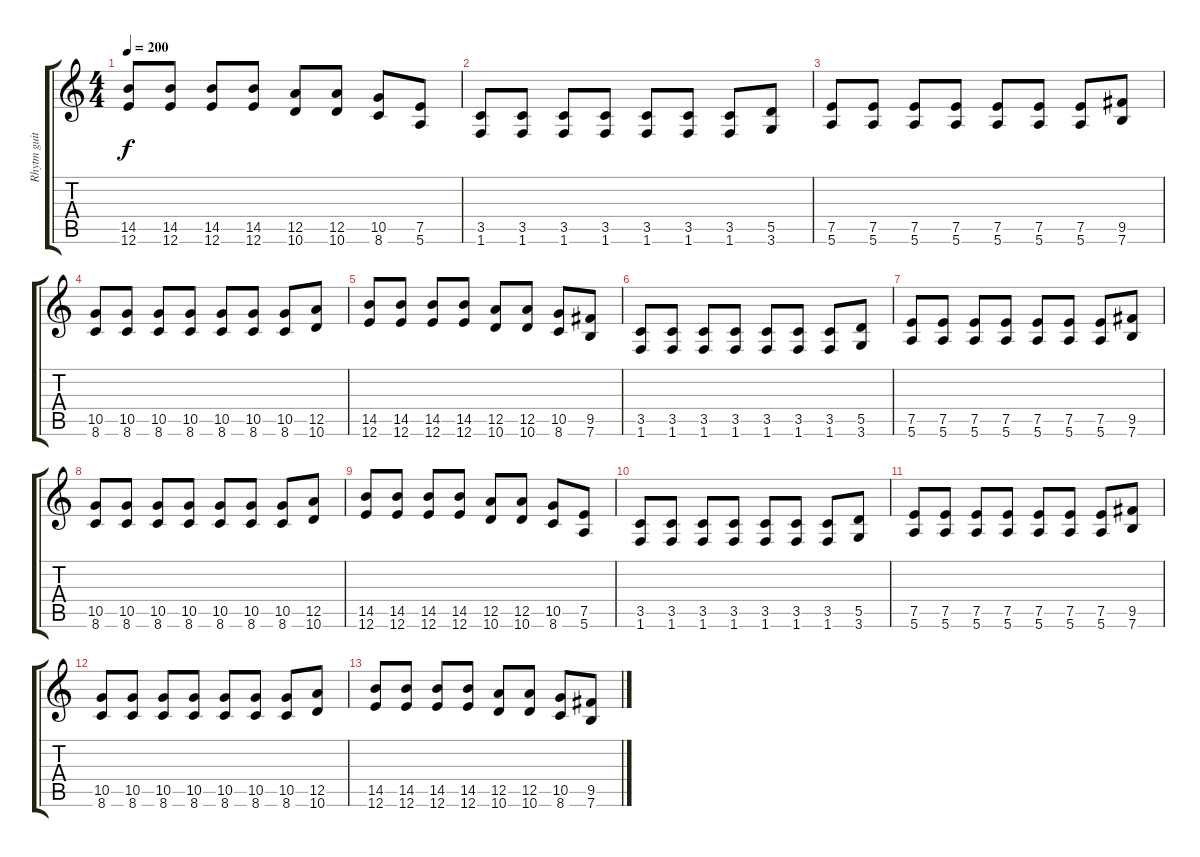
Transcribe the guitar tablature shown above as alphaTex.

\track ("Rhytm guit. 1" "Rhytm guit") {instrument distortionguitar}
\staff {score tabs}
\tuning (E4 B3 G3 D3 A2 E2) {hide}
\ts (4 4)
\tempo 200
\clef g2
\ks c
(14.5 12.6).8{dy f} (14.5 12.6).8 (14.5 12.6).8 (14.5 12.6).8 (12.5 10.6).8 (12.5 10.6).8 (10.5 8.6).8 (7.5 5.6).8 |
(3.5 1.6).8 (3.5 1.6).8 (3.5 1.6).8 (3.5 1.6).8 (3.5 1.6).8 (3.5 1.6).8 (3.5 1.6).8 (5.5 3.6).8 |
(7.5 5.6).8 (7.5 5.6).8 (7.5 5.6).8 (7.5 5.6).8 (7.5 5.6).8 (7.5 5.6).8 (7.5 5.6).8 (9.5 7.6).8 |
(10.5 8.6).8 (10.5 8.6).8 (10.5 8.6).8 (10.5 8.6).8 (10.5 8.6).8 (10.5 8.6).8 (10.5 8.6).8 (12.5 10.6).8 |
(14.5 12.6).8 (14.5 12.6).8 (14.5 12.6).8 (14.5 12.6).8 (12.5 10.6).8 (12.5 10.6).8 (10.5 8.6).8 (9.5 7.6).8 |
(3.5 1.6).8 (3.5 1.6).8 (3.5 1.6).8 (3.5 1.6).8 (3.5 1.6).8 (3.5 1.6).8 (3.5 1.6).8 (5.5 3.6).8 |
(7.5 5.6).8 (7.5 5.6).8 (7.5 5.6).8 (7.5 5.6).8 (7.5 5.6).8 (7.5 5.6).8 (7.5 5.6).8 (9.5 7.6).8 |
(10.5 8.6).8 (10.5 8.6).8 (10.5 8.6).8 (10.5 8.6).8 (10.5 8.6).8 (10.5 8.6).8 (10.5 8.6).8 (12.5 10.6).8 |
(14.5 12.6).8 (14.5 12.6).8 (14.5 12.6).8 (14.5 12.6).8 (12.5 10.6).8 (12.5 10.6).8 (10.5 8.6).8 (7.5 5.6).8 |
(3.5 1.6).8 (3.5 1.6).8 (3.5 1.6).8 (3.5 1.6).8 (3.5 1.6).8 (3.5 1.6).8 (3.5 1.6).8 (5.5 3.6).8 |
(7.5 5.6).8 (7.5 5.6).8 (7.5 5.6).8 (7.5 5.6).8 (7.5 5.6).8 (7.5 5.6).8 (7.5 5.6).8 (9.5 7.6).8 |
(10.5 8.6).8 (10.5 8.6).8 (10.5 8.6).8 (10.5 8.6).8 (10.5 8.6).8 (10.5 8.6).8 (10.5 8.6).8 (12.5 10.6).8 |
(14.5 12.6).8 (14.5 12.6).8 (14.5 12.6).8 (14.5 12.6).8 (12.5 10.6).8 (12.5 10.6).8 (10.5 8.6).8 (9.5 7.6).8
